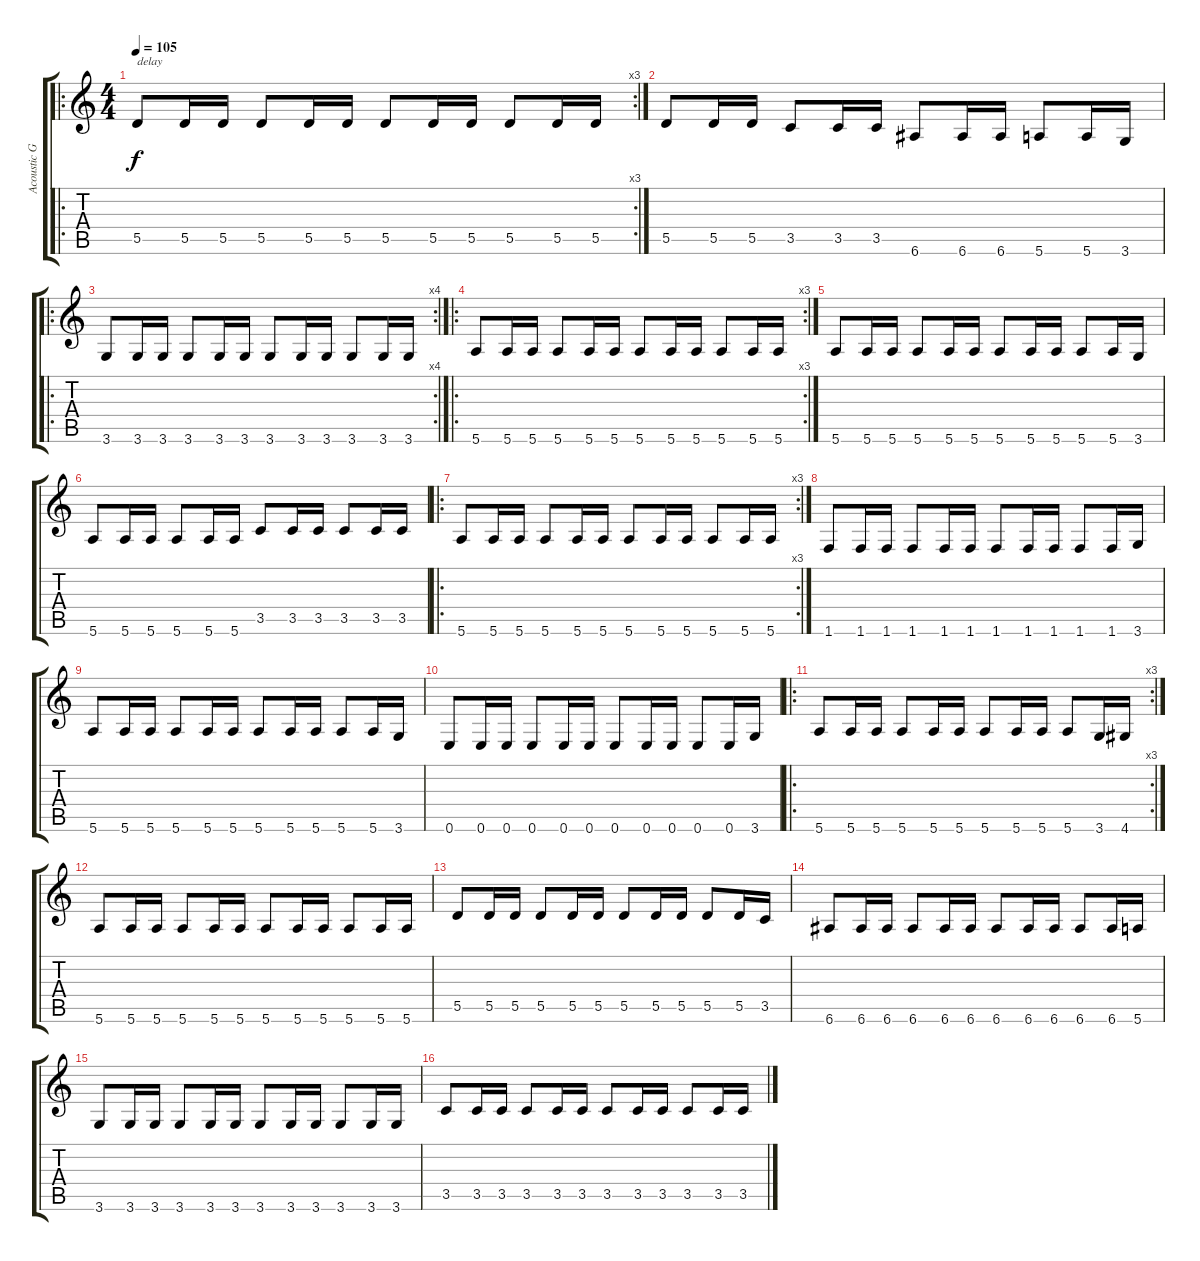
\track ("Acoustic Guitar" "Acoustic G") {instrument acousticguitarnylon}
\staff {score tabs}
\tuning (E4 B3 G3 D3 A2 E2) {hide}
\ro
\rc 3
\ts (4 4)
\tempo 105
\clef g2
\ks c
5.5.8{txt "delay" dy f instrument acousticguitarnylon} 5.5.16 5.5.16 5.5.8 5.5.16 5.5.16 5.5.8 5.5.16 5.5.16 5.5.8 5.5.16 5.5.16 |
5.5.8 5.5.16 5.5.16 3.5.8 3.5.16 3.5.16 6.6.8 6.6.16 6.6.16 5.6.8 5.6.16 3.6.16 |
\ro
\rc 4
3.6.8 3.6.16 3.6.16 3.6.8 3.6.16 3.6.16 3.6.8 3.6.16 3.6.16 3.6.8 3.6.16 3.6.16 |
\ro
\rc 3
5.6.8 5.6.16 5.6.16 5.6.8 5.6.16 5.6.16 5.6.8 5.6.16 5.6.16 5.6.8 5.6.16 5.6.16 |
5.6.8 5.6.16 5.6.16 5.6.8 5.6.16 5.6.16 5.6.8 5.6.16 5.6.16 5.6.8 5.6.16 3.6.16 |
5.6.8 5.6.16 5.6.16 5.6.8 5.6.16 5.6.16 3.5.8 3.5.16 3.5.16 3.5.8 3.5.16 3.5.16 |
\ro
\rc 3
5.6.8 5.6.16 5.6.16 5.6.8 5.6.16 5.6.16 5.6.8 5.6.16 5.6.16 5.6.8 5.6.16 5.6.16 |
1.6.8 1.6.16 1.6.16 1.6.8 1.6.16 1.6.16 1.6.8 1.6.16 1.6.16 1.6.8 1.6.16 3.6.16 |
5.6.8 5.6.16 5.6.16 5.6.8 5.6.16 5.6.16 5.6.8 5.6.16 5.6.16 5.6.8 5.6.16 3.6.16 |
0.6.8 0.6.16 0.6.16 0.6.8 0.6.16 0.6.16 0.6.8 0.6.16 0.6.16 0.6.8 0.6.16 3.6.16 |
\ro
\rc 3
5.6.8 5.6.16 5.6.16 5.6.8 5.6.16 5.6.16 5.6.8 5.6.16 5.6.16 5.6.8 3.6.16 4.6.16 |
5.6.8 5.6.16 5.6.16 5.6.8 5.6.16 5.6.16 5.6.8 5.6.16 5.6.16 5.6.8 5.6.16 5.6.16 |
5.5.8 5.5.16 5.5.16 5.5.8 5.5.16 5.5.16 5.5.8 5.5.16 5.5.16 5.5.8 5.5.16 3.5.16 |
6.6.8 6.6.16 6.6.16 6.6.8 6.6.16 6.6.16 6.6.8 6.6.16 6.6.16 6.6.8 6.6.16 5.6.16 |
3.6.8 3.6.16 3.6.16 3.6.8 3.6.16 3.6.16 3.6.8 3.6.16 3.6.16 3.6.8 3.6.16 3.6.16 |
3.5.8 3.5.16 3.5.16 3.5.8 3.5.16 3.5.16 3.5.8 3.5.16 3.5.16 3.5.8 3.5.16 3.5.16
